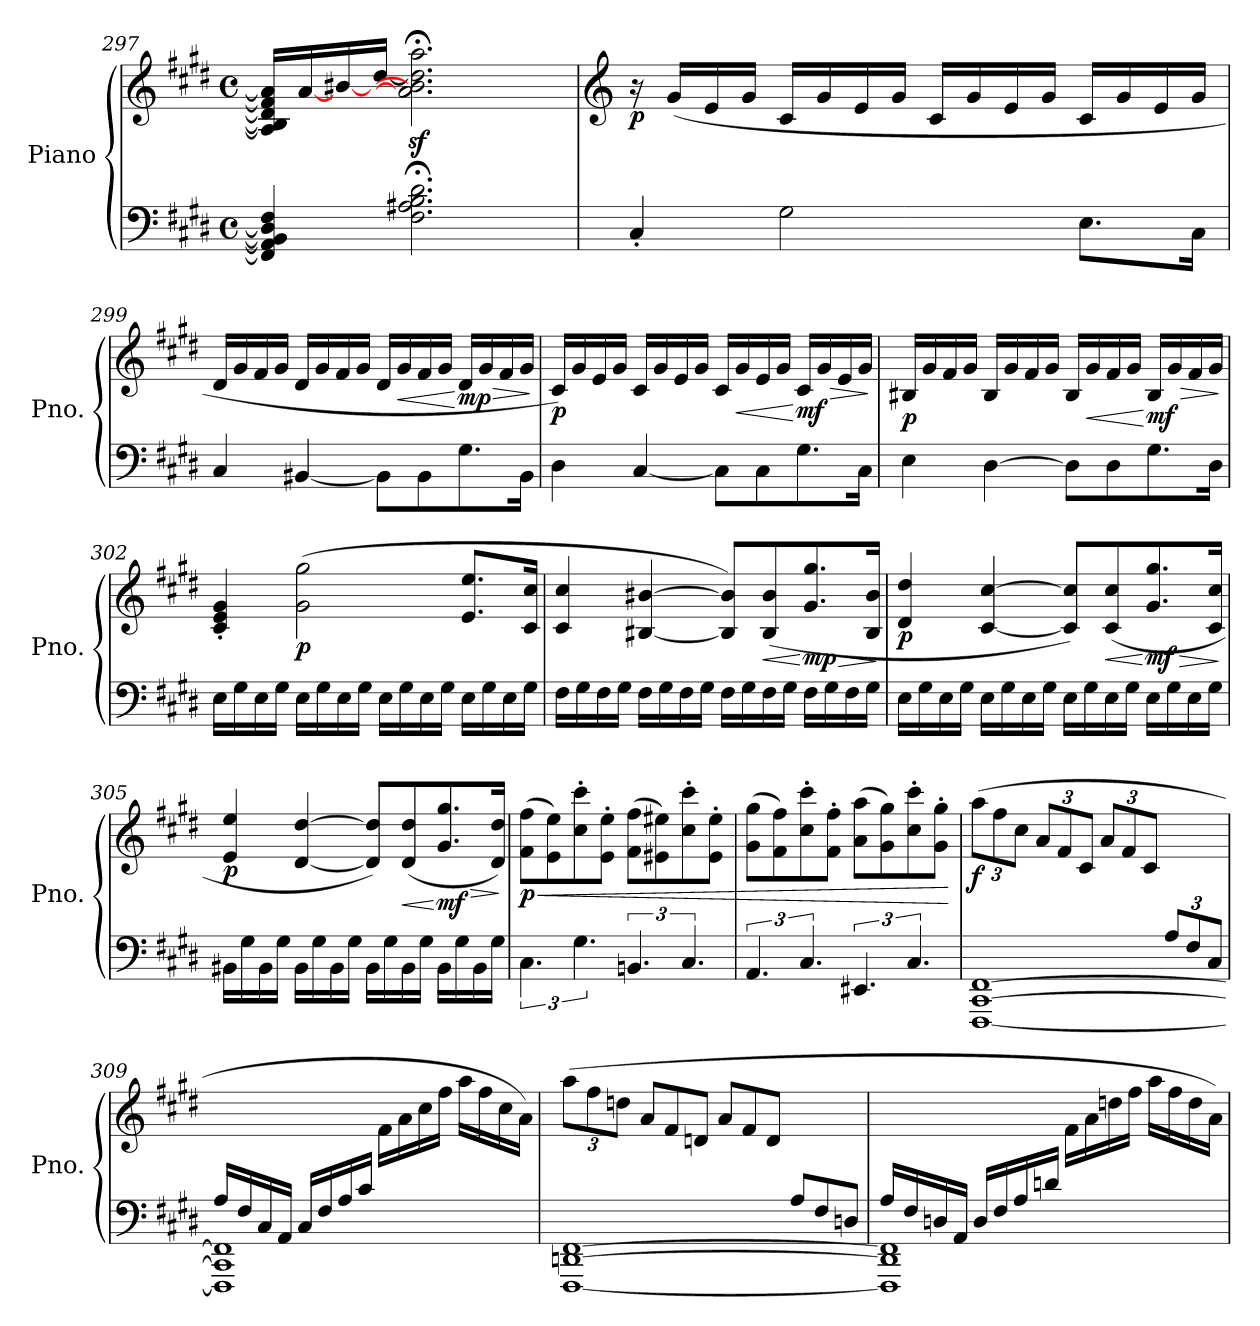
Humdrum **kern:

**kern	**kern	**dynam
*part1	*part1	*part1
*staff2	*staff1	*staff1/2
*I"Piano	*	*
*I'Pno.	*	*
*clefF4	*clefG2	*
*k[f#c#g#d#]	*k[f#c#g#d#]	*
*M4/4	*M4/4	*
*met(c)	*met(c)	*
=297	=297	=297
4FF#/] 4AA/] 4BB#/] 4D#/] 4F#/	16A/] 16B#/] 16d#/] 16f#/] 16a/]LL	.
.	[16a/	.
.	[16b#X/	.
.	[16dd#/JJ	.
2.F#\;< 2.A#X\;< 2.B\;< 2.d#\;<	2.a\]z<;< 2.b#\]z<;< 2.dd#\]z<;< 2.aa\z<;<	.
!!LO:LB:g=z
=298	=298	=298
*	*clefG2	*
!	!	!LO:DY:b
4C#'/	16r	p
.	(16g#/LL	.
.	16e/	.
.	16g#/JJ	.
2G#\	16c#/LL	.
.	16g#/	.
.	16e/	.
.	16g#/JJ	.
.	16c#/LL	.
.	16g#/	.
.	16e/	.
.	16g#/JJ	.
8.E\L	16c#/LL	.
.	16g#/	.
.	16e/	.
16C#\Jk	16g#/JJ	.
=299	=299	=299
4C#/	16d#/LL	.
.	16g#/	.
.	16f#/	.
.	16g#/JJ	.
[4BB#X/	16d#/LL	.
.	16g#/	.
.	16f#/	.
.	16g#/JJ	.
8BB#\L]	16d#/LL	.
!	!	!LO:HP:b
.	16g#/	<
8BB#\	16f#/	.
.	16g#/JJ	.
!	!	!LO:HP:n=1:b
!	!	!LO:DY:n=1:b
8.G#\	16d#/LL	[ > mp
.	16g#/	.
.	16f#/	.
16BB#\Jk	16g#/JJ	.
.	.	]
=300	=300	=300
!	!	!LO:DY:b
4D#\	16c#/LL)	p
.	16g#/	.
.	16e/	.
.	16g#/JJ	.
[4C#/	16c#/LL	.
.	16g#/	.
.	16e/	.
.	16g#/JJ	.
8C#\L]	16c#/LL	.
!	!	!LO:HP:b
.	16g#/	<
8C#\	16e/	.
.	16g#/JJ	.
!	!	!LO:HP:n=1:b
!	!	!LO:DY:n=1:b
8.G#\	16c#/LL	[ > mf
.	16g#/	.
.	16e/	.
16C#\Jk	16g#/JJ	.
.	.	]
!!LO:LB:g=z
=301	=301	=301
!	!	!LO:DY:b
4E\	16B#X/LL	p
.	16g#/	.
.	16f#/	.
.	16g#/JJ	.
[4D#\	16B#/LL	.
.	16g#/	.
.	16f#/	.
.	16g#/JJ	.
8D#\L]	16B#/LL	.
!	!	!LO:HP:b
.	16g#/	<
8D#\	16f#/	.
.	16g#/JJ	.
!	!	!LO:HP:n=1:b
!	!	!LO:DY:n=1:b
8.G#\	16B#/LL	[ > mf
.	16g#/	.
.	16f#/	.
16D#\Jk	16g#/JJ	.
.	.	]
=302	=302	=302
16E\LL	4c#/' 4e/' 4g#/'	.
16G#\	.	.
16E\	.	.
16G#\JJ	.	.
!	!	!LO:DY:b
16E\LL	(2g#\ 2gg#\	p
16G#\	.	.
16E\	.	.
16G#\JJ	.	.
16E\LL	.	.
16G#\	.	.
16E\	.	.
16G#\JJ	.	.
16E\LL	8.e/ 8.ee/L	.
16G#\	.	.
16E\	.	.
16G#\JJ	16c#/ 16cc#/Jk	.
=303	=303	=303
16F#\LL	4c#/ 4cc#/	.
16G#\	.	.
16F#\	.	.
16G#\JJ	.	.
16F#\LL	[4B#X/ [4b#X/	.
16G#\	.	.
16F#\	.	.
16G#\JJ	.	.
16F#\LL	8B#/] 8b#/]L)	.
16G#\	.	.
!	!	!LO:HP:b
16F#\	(8B#/ 8b#/	<
16G#\JJ	.	.
!	!	!LO:HP:n=1:b
!	!	!LO:DY:n=1:b
16F#\LL	8.g#/ 8.gg#/	[ > mp
16G#\	.	.
16F#\	.	.
16G#\JJ	16B#/ 16b#/Jk	.
.	.	]
!!LO:LB:g=z
=304	=304	=304
!	!	!LO:DY:b
16E\LL	4d#/ 4dd#/	p
16G#\	.	.
16E\	.	.
16G#\JJ	.	.
16E\LL	[4c#/ [4cc#/	.
16G#\	.	.
16E\	.	.
16G#\JJ	.	.
16E\LL	8c#/] 8cc#/]L)	.
16G#\	.	.
!	!	!LO:HP:b
16E\	(8c#/ 8cc#/	<
16G#\JJ	.	.
!	!	!LO:HP:n=1:b
!	!	!LO:DY:n=1:b
16E\LL	8.g#/ 8.gg#/	[ > mf
16G#\	.	.
16E\	.	.
16G#\JJ	16c#/ 16cc#/Jk	.
.	.	]
=305	=305	=305
!	!	!LO:DY:b
16BB#X\LL	4e/ 4ee/	p
16G#\	.	.
16BB#\	.	.
16G#\JJ	.	.
16BB#\LL	[4d#/ [4dd#/	.
16G#\	.	.
16BB#\	.	.
16G#\JJ	.	.
16BB#\LL	8d#/] 8dd#/]L)	.
16G#\	.	.
!	!	!LO:HP:b
16BB#\	(8d#/ 8dd#/	<
16G#\JJ	.	.
!	!	!LO:HP:n=1:b
!	!	!LO:DY:n=1:b
16BB#\LL	8.g#/ 8.gg#/	[ > mf
16G#\	.	.
16BB#\	.	.
16G#\JJ	16d#/ 16dd#/Jk)	.
.	.	]
=306	=306	=306
!	!	!LO:HP:b
!	!	!LO:DY:n=1:b
6.C#\	(8f#\ 8ff#\L	< p
.	8e\ 8ee\)	.
6.G#\	8cc#\' 8ccc#\'	.
.	8e\' 8ee\'J	.
6.BBn/	(8f#\ 8ff#\L	.
.	8e#X\ 8ee#X\)	.
6.C#/	8cc#\' 8ccc#\'	.
.	8e#\' 8ee#\'J	.
=307	=307	=307
6.AA/	(8g#\ 8gg#\L	.
.	8f#\ 8ff#\)	.
6.C#/	8cc#\' 8ccc#\'	.
.	8f#\' 8ff#\'J	.
6.EE#X/	(8a\ 8aa\L	.
.	8g#\ 8gg#\)	.
6.C#/	8cc#\' 8ccc#\'	.
.	8g#\' 8gg#\'J	.
.	.	[
!!LO:LB:g=z
=308	=308	=308
*^	*	*
*	*	*Xbrackettup	*
!	!	!	!LO:DY:b
2.ryy	[1FFF# [1CC# [1FF#	(12aa\L	f
.	.	12ff#\	.
.	.	12cc#\J	.
.	.	12a/L	.
.	.	12f#/	.
.	.	12c#/J	.
.	.	12a/L	.
.	.	12f#/	.
.	.	12c#/J	.
*Xbrackettup	*	*	*
12A/L	.	4ryy	.
12F#/	.	.	.
12C#/J	.	.	.
=309	=309	=309	=309
16A/LL	1FFF#] 1CC#] 1FF#]	2ryy	.
16F#/	.	.	.
16C#/	.	.	.
16AA/JJ	.	.	.
16C#/LL	.	.	.
16F#/	.	.	.
16A/	.	.	.
16c#/JJ	.	.	.
2ryy	.	16f#\LL	.
.	.	16a\	.
.	.	16cc#\	.
.	.	16ff#\JJ	.
.	.	16aa\LL	.
.	.	16ff#\	.
.	.	16cc#\	.
.	.	16a\JJ)	.
=310	=310	=310	=310
2.ryy	[1FFF# [1DDn [1FF#	(12aa\L	.
.	.	12ff#\	.
.	.	12ddn\J	.
*	*	*Xtuplet	*
.	.	12a/L	.
.	.	12f#/	.
.	.	12dn/J	.
.	.	12a/L	.
.	.	12f#/	.
.	.	12d/J	.
*Xtuplet	*	*	*
12A/L	.	4ryy	.
12F#/	.	.	.
12Dn/J	.	.	.
!!LO:LB:g=z
=311	=311	=311	=311
16A/LL	1FFF#] 1DDn] 1FF#]	2ryy	.
16F#/	.	.	.
16Dn/	.	.	.
16AA/JJ	.	.	.
16D/LL	.	.	.
16F#/	.	.	.
16A/	.	.	.
16dn/JJ	.	.	.
2ryy	.	16f#\LL	.
.	.	16a\	.
.	.	16ddn\	.
.	.	16ff#\JJ	.
.	.	16aa\LL	.
.	.	16ff#\	.
.	.	16dd\	.
.	.	16a\JJ)	.
*v	*v	*	*
=	=	=
*-	*-	*-
